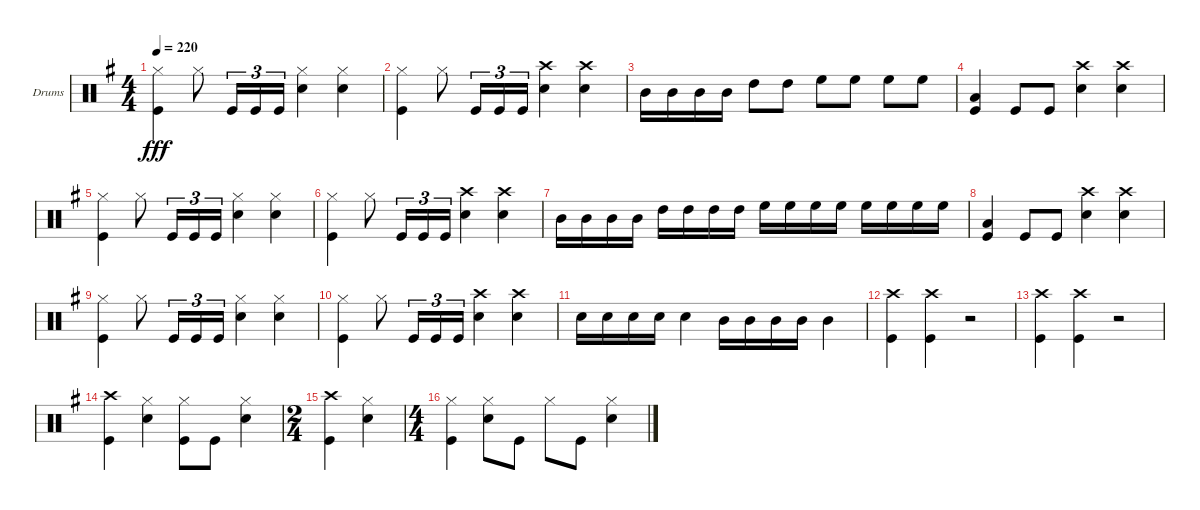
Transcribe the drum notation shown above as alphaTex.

\defaultSystemsLayout 4
\bracketExtendMode groupsimilarinstruments
\firstSystemTrackNameOrientation horizontal
\otherSystemsTrackNameOrientation horizontal
\chordDiagramsInScore
\track ("Lars U." "Drums") {instrument percussion}
\staff {score}
\articulation defaults
\ts (4 4)
\tempo 220
\clef neutral
\ks g
("Kick (hit)" "Hi-Hat (closed)").4{dy fff} "Hi-Hat (closed)".8 "Kick (hit)".16{tu (3 2)} "Kick (hit)".16{tu (3 2)} "Kick (hit)".16{tu (3 2)} ("Snare (hit) 2" "Hi-Hat (closed)").4 ("Hi-Hat (closed)" "Snare (hit) 2").4 |
("Hi-Hat (closed)" "Kick (hit)").4 "Hi-Hat (closed)".8 "Kick (hit)".16{tu (3 2)} "Kick (hit)".16{tu (3 2)} "Kick (hit)".16{tu (3 2)} ("Crash high (hit)" "Snare (hit) 2").4 ("Crash high (hit)" "Snare (hit) 2").4 |
"Mid Tom (hit)".16 "Mid Tom (hit)".16 "Mid Tom (hit)".16 "Mid Tom (hit)".16 "High Tom (hit)".8 "High Tom (hit)".8 "High Floor Tom (hit)".8 "High Floor Tom (hit)".8 "High Floor Tom (hit)".8 "High Floor Tom (hit)".8 |
("Kick (hit)" "Low Tom (hit)").4 "Kick (hit)".8 "Kick (hit)".8 ("Crash high (hit)" "Snare (hit) 2").4 ("Snare (hit) 2" "Crash high (hit)").4 |
("Kick (hit)" "Hi-Hat (closed)").4 "Hi-Hat (closed)".8 "Kick (hit)".16{tu (3 2)} "Kick (hit)".16{tu (3 2)} "Kick (hit)".16{tu (3 2)} ("Snare (hit) 2" "Hi-Hat (closed)").4 ("Snare (hit) 2" "Hi-Hat (closed)").4 |
("Hi-Hat (closed)" "Kick (hit)").4 "Hi-Hat (closed)".8 "Kick (hit)".16{tu (3 2)} "Kick (hit)".16{tu (3 2)} "Kick (hit)".16{tu (3 2)} ("Crash high (hit)" "Snare (hit) 2").4 ("Crash high (hit)" "Snare (hit) 2").4 |
"Mid Tom (hit)".16 "Mid Tom (hit)".16 "Mid Tom (hit)".16 "Mid Tom (hit)".16 "High Tom (hit)".16 "High Tom (hit)".16 "High Tom (hit)".16 "High Tom (hit)".16 "High Floor Tom (hit)".16 "High Floor Tom (hit)".16 "High Floor Tom (hit)".16 "High Floor Tom (hit)".16 "High Floor Tom (hit)".16 "High Floor Tom (hit)".16 "High Floor Tom (hit)".16 "High Floor Tom (hit)".16 |
("Kick (hit)" "Low Tom (hit)").4 "Kick (hit)".8 "Kick (hit)".8 ("Crash high (hit)" "Snare (hit) 2").4 ("Crash high (hit)" "Snare (hit) 2").4 |
("Kick (hit)" "Hi-Hat (closed)").4 "Hi-Hat (closed)".8 "Kick (hit)".16{tu (3 2)} "Kick (hit)".16{tu (3 2)} "Kick (hit)".16{tu (3 2)} ("Snare (hit) 2" "Hi-Hat (closed)").4 ("Hi-Hat (closed)" "Snare (hit) 2").4 |
("Hi-Hat (closed)" "Kick (hit)").4 "Hi-Hat (closed)".8 "Kick (hit)".16{tu (3 2)} "Kick (hit)".16{tu (3 2)} "Kick (hit)".16{tu (3 2)} ("Crash high (hit)" "Snare (hit) 2").4 ("Crash high (hit)" "Snare (hit) 2").4 |
"Snare (hit) 2".16 "Snare (hit) 2".16 "Snare (hit) 2".16 "Snare (hit) 2".16 "Snare (hit) 2".4 "Mid Tom (hit)".16 "Mid Tom (hit)".16 "Mid Tom (hit)".16 "Mid Tom (hit)".16 "Mid Tom (hit)".4 |
("Kick (hit)" "Crash high (hit)").4 ("Crash high (hit)" "Kick (hit)").4 r.2 |
("Kick (hit)" "Crash high (hit)").4 ("Crash high (hit)" "Kick (hit)").4 r.2 |
("Kick (hit)" "Crash high (hit)").4 ("Snare (hit) 2" "Hi-Hat (closed)").4 ("Kick (hit)" "Hi-Hat (closed)").8 "Kick (hit)".8 ("Snare (hit) 2" "Hi-Hat (closed)").4 |
\ts (2 4)
("Kick (hit)" "Crash high (hit)").4 ("Hi-Hat (closed)" "Snare (hit) 2").4 |
\ts (4 4)
("Kick (hit)" "Hi-Hat (closed)").4 ("Snare (hit) 2" "Hi-Hat (closed)").8 "Kick (hit)".8 "Hi-Hat (closed)".8 "Kick (hit)".8 ("Snare (hit) 2" "Hi-Hat (closed)").4
